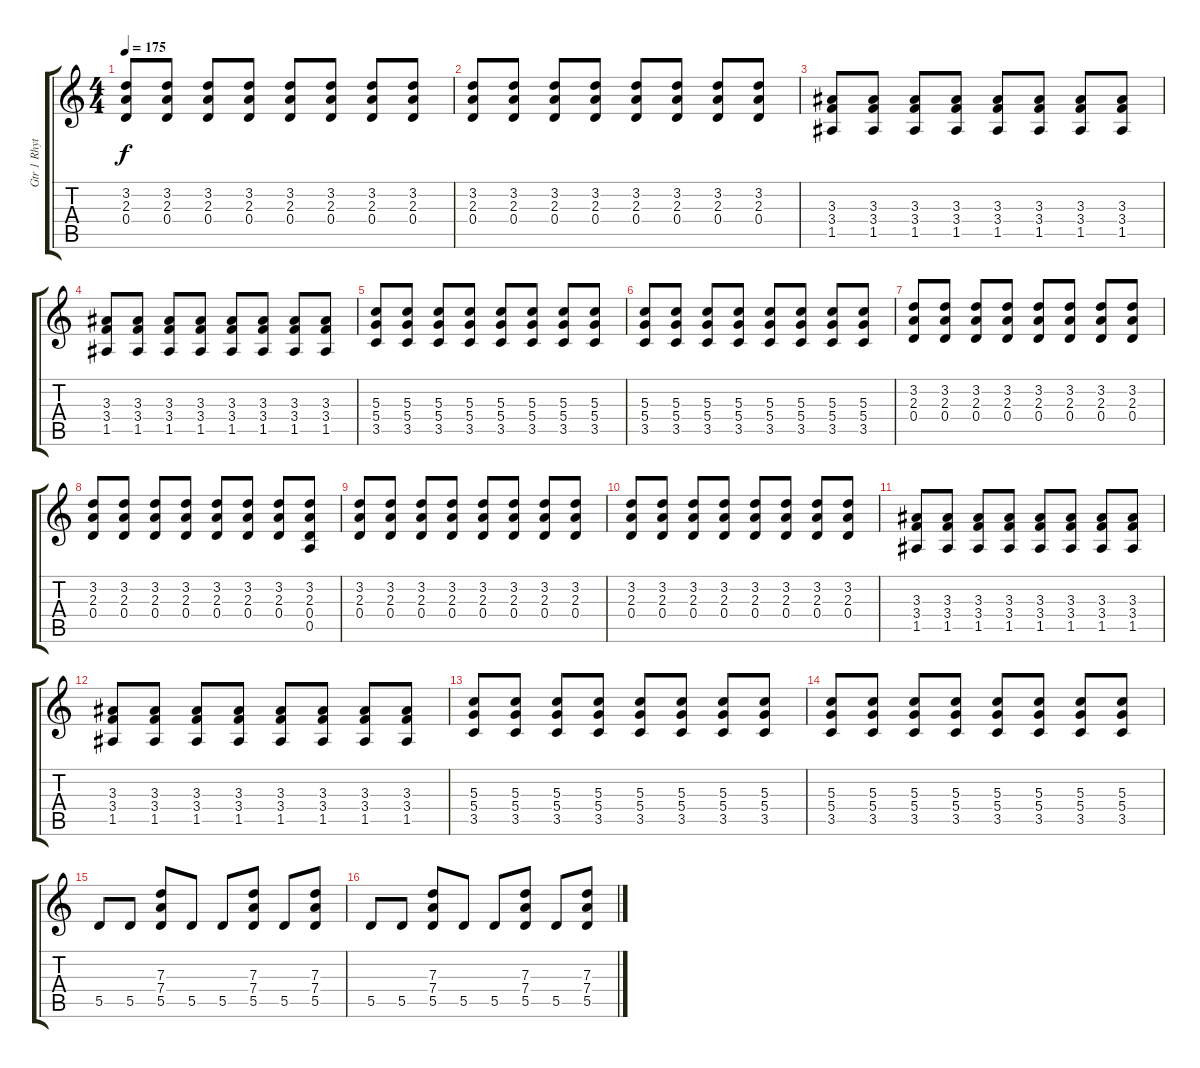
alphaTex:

\track ("Gtr 1 Rhytm(Nenad Šprem)" "Gtr 1 Rhyt") {instrument distortionguitar}
\staff {score tabs}
\tuning (E4 B3 G3 D3 A2 E2) {hide}
\ts (4 4)
\tempo 175
\clef g2
\ks c
(3.2 2.3 0.4).8{dy f} (3.2 2.3 0.4).8 (3.2 2.3 0.4).8 (3.2 2.3 0.4).8 (3.2 2.3 0.4).8 (3.2 2.3 0.4).8 (3.2 2.3 0.4).8 (3.2 2.3 0.4).8 |
(3.2 2.3 0.4).8 (3.2 2.3 0.4).8 (3.2 2.3 0.4).8 (3.2 2.3 0.4).8 (3.2 2.3 0.4).8 (3.2 2.3 0.4).8 (3.2 2.3 0.4).8 (3.2 2.3 0.4).8 |
(3.3 3.4 1.5).8 (3.3 3.4 1.5).8 (3.3 3.4 1.5).8 (3.3 3.4 1.5).8 (3.3 3.4 1.5).8 (3.3 3.4 1.5).8 (3.3 3.4 1.5).8 (3.3 3.4 1.5).8 |
(3.3 3.4 1.5).8 (3.3 3.4 1.5).8 (3.3 3.4 1.5).8 (3.3 3.4 1.5).8 (3.3 3.4 1.5).8 (3.3 3.4 1.5).8 (3.3 3.4 1.5).8 (3.3 3.4 1.5).8 |
(5.3 5.4 3.5).8 (5.3 5.4 3.5).8 (5.3 5.4 3.5).8 (5.3 5.4 3.5).8 (5.3 5.4 3.5).8 (5.3 5.4 3.5).8 (5.3 5.4 3.5).8 (5.3 5.4 3.5).8 |
(5.3 5.4 3.5).8 (5.3 5.4 3.5).8 (5.3 5.4 3.5).8 (5.3 5.4 3.5).8 (5.3 5.4 3.5).8 (5.3 5.4 3.5).8 (5.3 5.4 3.5).8 (5.3 5.4 3.5).8 |
(3.2 2.3 0.4).8 (3.2 2.3 0.4).8 (3.2 2.3 0.4).8 (3.2 2.3 0.4).8 (3.2 2.3 0.4).8 (3.2 2.3 0.4).8 (3.2 2.3 0.4).8 (3.2 2.3 0.4).8 |
(3.2 2.3 0.4).8 (3.2 2.3 0.4).8 (3.2 2.3 0.4).8 (3.2 2.3 0.4).8 (3.2 2.3 0.4).8 (3.2 2.3 0.4).8 (3.2 2.3 0.4).8 (3.2 2.3 0.4 0.5).8 |
(3.2 2.3 0.4).8 (3.2 2.3 0.4).8 (3.2 2.3 0.4).8 (3.2 2.3 0.4).8 (3.2 2.3 0.4).8 (3.2 2.3 0.4).8 (3.2 2.3 0.4).8 (3.2 2.3 0.4).8 |
(3.2 2.3 0.4).8 (3.2 2.3 0.4).8 (3.2 2.3 0.4).8 (3.2 2.3 0.4).8 (3.2 2.3 0.4).8 (3.2 2.3 0.4).8 (3.2 2.3 0.4).8 (3.2 2.3 0.4).8 |
(3.3 3.4 1.5).8 (3.3 3.4 1.5).8 (3.3 3.4 1.5).8 (3.3 3.4 1.5).8 (3.3 3.4 1.5).8 (3.3 3.4 1.5).8 (3.3 3.4 1.5).8 (3.3 3.4 1.5).8 |
(3.3 3.4 1.5).8 (3.3 3.4 1.5).8 (3.3 3.4 1.5).8 (3.3 3.4 1.5).8 (3.3 3.4 1.5).8 (3.3 3.4 1.5).8 (3.3 3.4 1.5).8 (3.3 3.4 1.5).8 |
(5.3 5.4 3.5).8 (5.3 5.4 3.5).8 (5.3 5.4 3.5).8 (5.3 5.4 3.5).8 (5.3 5.4 3.5).8 (5.3 5.4 3.5).8 (5.3 5.4 3.5).8 (5.3 5.4 3.5).8 |
(5.3 5.4 3.5).8 (5.3 5.4 3.5).8 (5.3 5.4 3.5).8 (5.3 5.4 3.5).8 (5.3 5.4 3.5).8 (5.3 5.4 3.5).8 (5.3 5.4 3.5).8 (5.3 5.4 3.5).8 |
5.5.8 5.5.8 (7.3 7.4 5.5).8 5.5.8 5.5.8 (7.3 7.4 5.5).8 5.5.8 (7.3 7.4 5.5).8 |
5.5.8 5.5.8 (7.3 7.4 5.5).8 5.5.8 5.5.8 (7.3 7.4 5.5).8 5.5.8 (7.3 7.4 5.5).8
